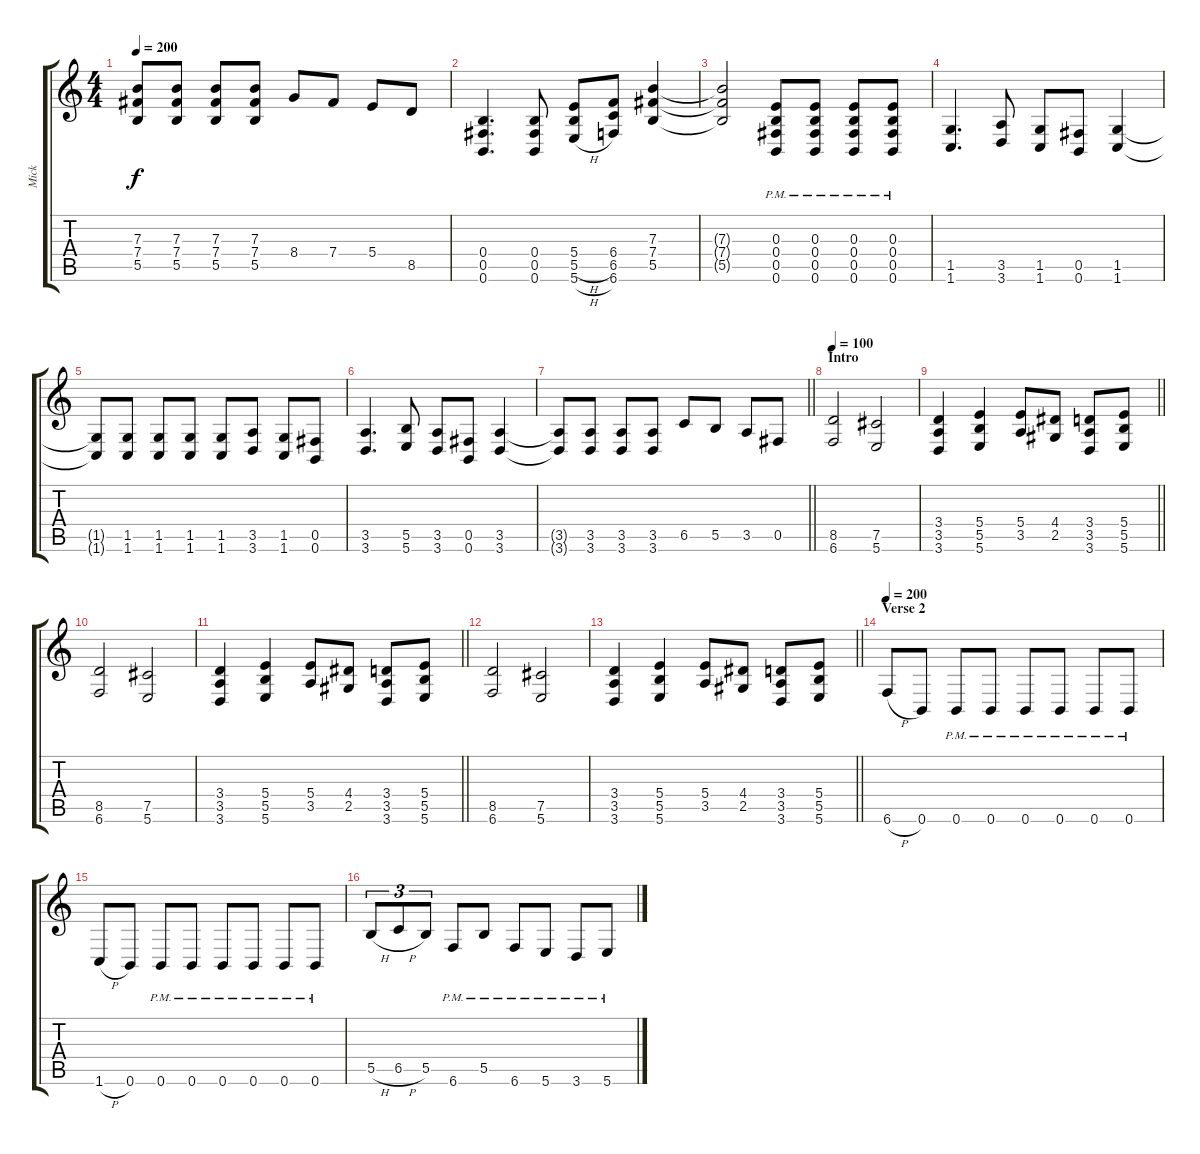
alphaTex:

\track ("Mick" "Mick") {instrument distortionguitar}
\staff {score tabs}
\tuning (Db4 Ab3 E3 B2 Gb2 B1) {hide}
\ts (4 4)
\tempo 200
\clef g2
\ks c
(7.3{t} 7.4{t} 5.5{t}).8{dy f} (7.3 7.4 5.5).8 (7.3 7.4 5.5).8 (7.3 7.4 5.5).8 8.4.8 7.4.8 5.4.8 8.5.8 |
(0.4 0.5 0.6).4{d} (0.4 0.5 0.6).8 (5.4 5.5{h} 5.6{h}).8 (6.4 6.5 6.6).8 (7.3 7.4 5.5).4 |
(7.3{t} 7.4{t} 5.5{t}).2 (0.3 0.4 0.5{pm} 0.6{pm}).8 (0.3 0.4 0.5{pm} 0.6{pm}).8 (0.3 0.4 0.5{pm} 0.6{pm}).8 (0.3 0.4 0.5{pm} 0.6{pm}).8 |
(1.5 1.6).4{d} (3.5 3.6).8 (1.5 1.6).8 (0.5 0.6).8 (1.5 1.6).4 |
(1.5{t} 1.6{t}).8 (1.5 1.6).8 (1.5 1.6).8 (1.5 1.6).8 (1.5 1.6).8 (3.5 3.6).8 (1.5 1.6).8 (0.5 0.6).8 |
(3.5 3.6).4{d} (5.5 5.6).8 (3.5 3.6).8 (0.5 0.6).8 (3.5 3.6).4 |
\barLineRight lightlight
(3.5{t} 3.6{t}).8 (3.5 3.6).8 (3.5 3.6).8 (3.5 3.6).8 6.5.8 5.5.8 3.5.8 0.5.8 |
\section ("" "Intro")
\tempo 100
(8.5 6.6).2 (7.5 5.6).2 |
\barLineRight lightlight
(3.4 3.5 3.6).4 (5.4 5.5 5.6).4 (5.4 3.5).8 (4.4 2.5).8 (3.4 3.5 3.6).8 (5.4 5.5 5.6).8 |
(8.5 6.6).2 (7.5 5.6).2 |
\barLineRight lightlight
(3.4 3.5 3.6).4 (5.4 5.5 5.6).4 (5.4 3.5).8 (4.4 2.5).8 (3.4 3.5 3.6).8 (5.4 5.5 5.6).8 |
(8.5 6.6).2 (7.5 5.6).2 |
\barLineRight lightlight
(3.4 3.5 3.6).4 (5.4 5.5 5.6).4 (5.4 3.5).8 (4.4 2.5).8 (3.4 3.5 3.6).8 (5.4 5.5 5.6).8 |
\section ("" "Verse 2")
\tempo 200
6.6{h}.8 0.6.8 0.6{pm}.8 0.6{pm}.8 0.6{pm}.8 0.6{pm}.8 0.6{pm}.8 0.6{pm}.8 |
1.6{h}.8 0.6.8 0.6{pm}.8 0.6{pm}.8 0.6{pm}.8 0.6{pm}.8 0.6{pm}.8 0.6{pm}.8 |
5.5{h}.8{tu (3 2)} 6.5{h}.8{tu (3 2)} 5.5.8{tu (3 2)} 6.6{pm}.8 5.5{pm}.8 6.6{pm}.8 5.6{pm}.8 3.6{pm}.8 5.6{pm}.8
